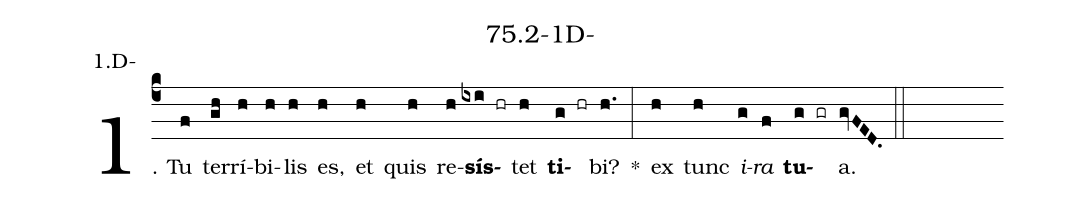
name: 75.2-1D-;
annotation: 1.D-;
%%
(c4)1. Tu(f) ter(gh)rí(h)bi(h)lis(h) es,(h) et(h) quis(h) re(h)<b>sís</b>(ixi hr)tet(h) <b>ti</b>(g hr)bi?(h.) *(:) ex(h) tunc(h) <i>i</i>(g)<i>ra</i>(f) <b>tu</b>(g gr)a.(gvFED.) (::)


%E(h) u(h) o(g) u(f) a(g) e.(gvFED.) (::)
